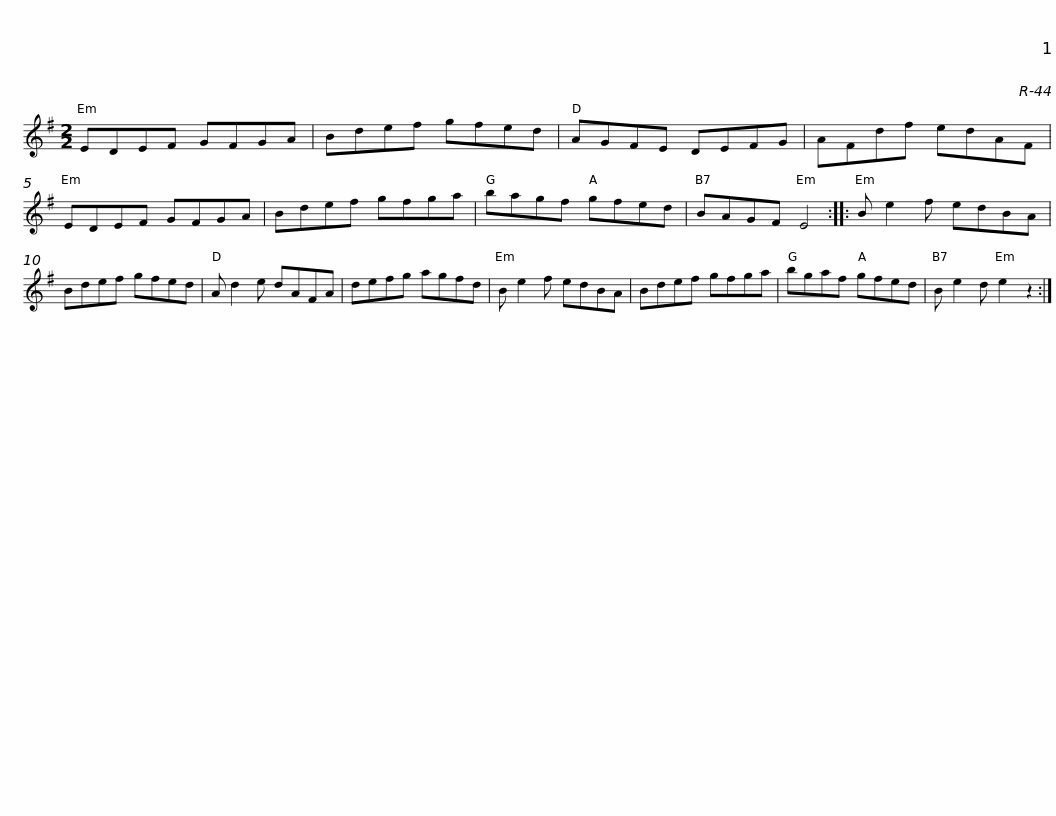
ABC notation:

X:1
L:1/8
M:2/2
I:linebreak $
K:Emin
V:1 treble
V:1
 EDEF GFGA | Bdef gfed | AGFE DEFG | AFdf edAF | EDEF GFGA |$ %5
 Bdef gfga | bagf gfed | BAGF E4 :: B e2 f edBA | Bdef gfed | %10
 A d2 e dAFA |$ defg agfd | B e2 f edBA | Bdef gfga | bgaf gfed | %15
 B e2 d e2 z2 :| %16
